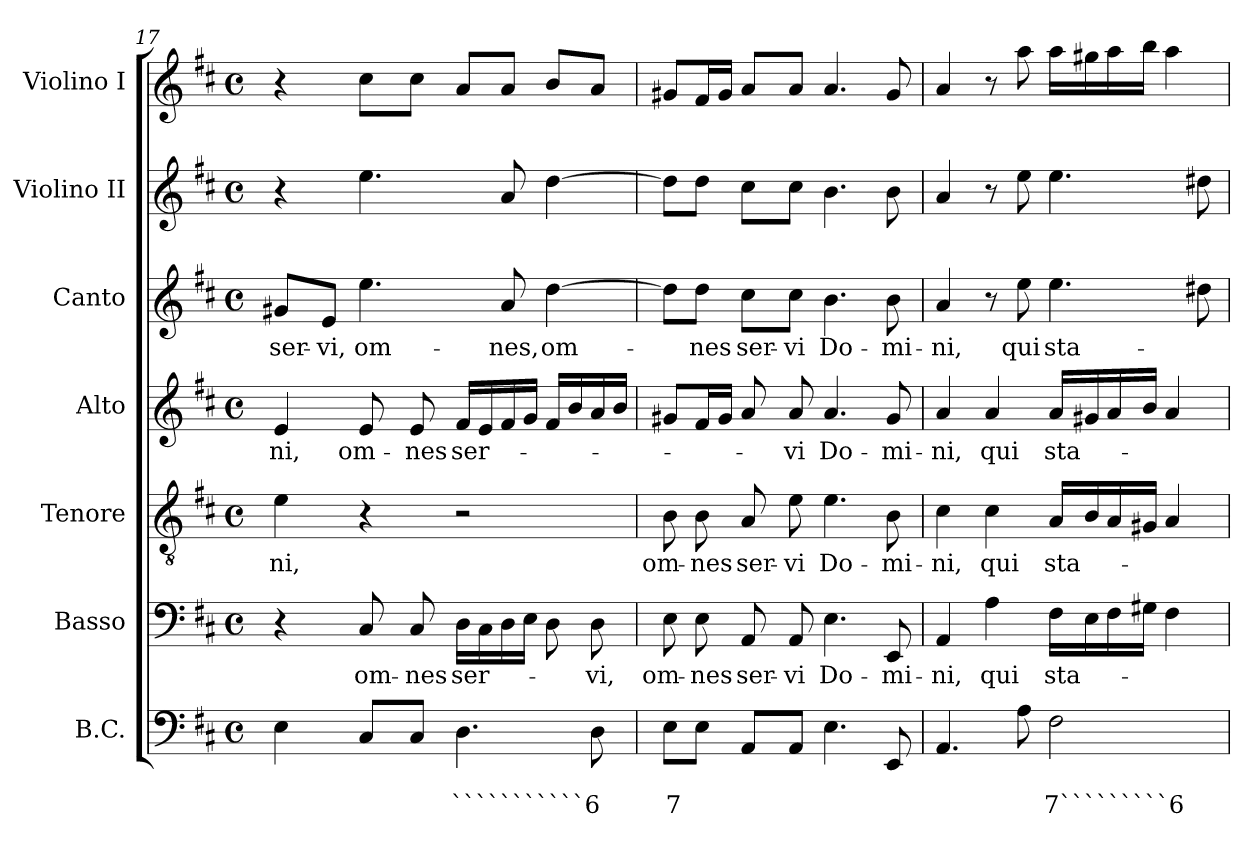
**kern	**text	**text	**kern	**text	**kern	**text	**kern	**text	**kern	**text	**kern	**kern
*part7	*part7	*part7	*part6	*part6	*part5	*part5	*part4	*part4	*part3	*part3	*part2	*part1
*staff7	*staff7	*staff7	*staff6	*staff6	*staff5	*staff5	*staff4	*staff4	*staff3	*staff3	*staff2	*staff1
*I"B.C.	*	*	*I"Basso	*	*I"Tenore	*	*I"Alto	*	*I"Canto	*	*I"Violino II	*I"Violino I
*I'BC	*	*	*I'B	*	*I'T	*	*I'A	*	*I'C	*	*I'Vln. II	*I'Vln. I
*clefF4	*	*	*clefF4	*	*clefGv2	*	*clefG2	*	*clefG2	*	*clefG2	*clefG2
*k[f#c#]	*	*	*k[f#c#]	*	*k[f#c#]	*	*k[f#c#]	*	*k[f#c#]	*	*k[f#c#]	*k[f#c#]
*D:	*	*	*D:	*	*D:	*	*D:	*	*D:	*	*D:	*D:
*M4/4	*	*	*M4/4	*	*M4/4	*	*M4/4	*	*M4/4	*	*M4/4	*M4/4
*met(c)	*	*	*met(c)	*	*met(c)	*	*met(c)	*	*met(c)	*	*met(c)	*met(c)
=17	=17	=17	=17	=17	=17	=17	=17	=17	=17	=17	=17	=17
!	!	!	!	!	!	!LO:LY:b	!	!	!	!	!	!
!	!	!	!	!	!	!	!	!LO:LY:b	!	!	!	!
!	!	!	!	!	!	!	!	!	!	!LO:LY:b	!	!
4E\	.	.	4r	.	4e\	-ni,	4e/	-ni,	8g#X/L	ser-	4r	4r
!	!	!	!	!	!	!	!	!	!	!LO:LY:b	!	!
.	.	.	.	.	.	.	.	.	8e/J	-vi,	.	.
!	!	!	!	!LO:LY:b	!	!	!	!	!	!	!	!
!	!	!	!	!	!	!	!	!LO:LY:b	!	!	!	!
!	!	!	!	!	!	!	!	!	!	!LO:LY:b	!	!
8C#/L	.	.	8C#/	om-	4r	.	8e/	om-	4.ee\	om-	4.ee\	8cc#\L
!	!	!	!	!LO:LY:b	!	!	!	!	!	!	!	!
!	!	!	!	!	!	!	!	!LO:LY:b	!	!	!	!
8C#/J	.	.	8C#/	-nes	.	.	8e/	-nes	.	.	.	8cc#\J
!	!	!LO:LY:b	!	!	!	!	!	!	!	!	!	!
!	!	!	!	!LO:LY:b	!	!	!	!	!	!	!	!
!	!	!	!	!	!	!	!	!LO:LY:b	!	!	!	!
4.D\	.	```````````6	16D\LL	ser-	2r	.	16f#/LL	ser-	.	.	.	8a/L
.	.	.	16C#\	.	.	.	16e/	.	.	.	.	.
!	!	!	!	!	!	!	!	!	!	!LO:LY:b	!	!
.	.	.	16D\	.	.	.	16f#/	.	8a/	-nes,	8a/	8a/J
.	.	.	16E\JJ	.	.	.	16g/JJ	.	.	.	.	.
!	!	!	!	!	!	!	!	!	!	!LO:LY:b	!	!
.	.	.	8D\	.	.	.	16f#/LL	.	[4dd\	om-	[4dd\	8b/L
.	.	.	.	.	.	.	16b/	.	.	.	.	.
!	!	!	!	!LO:LY:b	!	!	!	!	!	!	!	!
8D\	.	.	8D\	-vi,	.	.	16a/	.	.	.	.	8a/J
.	.	.	.	.	.	.	16b/JJ	.	.	.	.	.
=18	=18	=18	=18	=18	=18	=18	=18	=18	=18	=18	=18	=18
!	!	!LO:LY:b	!	!	!	!	!	!	!	!	!	!
!	!	!	!	!LO:LY:b	!	!	!	!	!	!	!	!
!	!	!	!	!	!	!LO:LY:b	!	!	!	!	!	!
8E\L	.	7	8E\	om-	8B\	om-	8g#X/L	.	8dd\L]	.	8dd\L]	8g#X/L
!	!	!	!	!LO:LY:b	!	!	!	!	!	!	!	!
!	!	!	!	!	!	!LO:LY:b	!	!	!	!	!	!
!	!	!	!	!	!	!	!	!	!	!LO:LY:b	!	!
8E\J	.	.	8E\	-nes	8B\	-nes	16f#/L	.	8dd\J	-nes	8dd\J	16f#/L
.	.	.	.	.	.	.	16g#/JJ	.	.	.	.	16g#/JJ
!	!	!	!	!LO:LY:b	!	!	!	!	!	!	!	!
!	!	!	!	!	!	!LO:LY:b	!	!	!	!	!	!
!	!	!	!	!	!	!	!	!	!	!LO:LY:b	!	!
8AA/L	.	.	8AA/	ser-	8A/	ser-	8a/	.	8cc#\L	ser-	8cc#\L	8a/L
!	!	!	!	!LO:LY:b	!	!	!	!	!	!	!	!
!	!	!	!	!	!	!LO:LY:b	!	!	!	!	!	!
!	!	!	!	!	!	!	!	!LO:LY:b	!	!	!	!
!	!	!	!	!	!	!	!	!	!	!LO:LY:b	!	!
8AA/J	.	.	8AA/	-vi	8e\	-vi	8a/	-vi	8cc#\J	-vi	8cc#\J	8a/J
!	!	!	!	!LO:LY:b	!	!	!	!	!	!	!	!
!	!	!	!	!	!	!LO:LY:b	!	!	!	!	!	!
!	!	!	!	!	!	!	!	!LO:LY:b	!	!	!	!
!	!	!	!	!	!	!	!	!	!	!LO:LY:b	!	!
4.E\	.	.	4.E\	Do-	4.e\	Do-	4.a/	Do-	4.b\	Do-	4.b\	4.a/
!	!	!	!	!LO:LY:b	!	!	!	!	!	!	!	!
!	!	!	!	!	!	!LO:LY:b	!	!	!	!	!	!
!	!	!	!	!	!	!	!	!LO:LY:b	!	!	!	!
!	!	!	!	!	!	!	!	!	!	!LO:LY:b	!	!
8EE/	.	.	8EE/	-mi-	8B\	-mi-	8g#/	-mi-	8b\	-mi-	8b\	8g#/
!!LO:PB:g=z
=19	=19	=19	=19	=19	=19	=19	=19	=19	=19	=19	=19	=19
!	!	!	!	!LO:LY:b	!	!	!	!	!	!	!	!
!	!	!	!	!	!	!LO:LY:b	!	!	!	!	!	!
!	!	!	!	!	!	!	!	!LO:LY:b	!	!	!	!
!	!	!	!	!	!	!	!	!	!	!LO:LY:b	!	!
4.AA/	.	.	4AA/	-ni,	4c#\	-ni,	4a/	-ni,	4a/	-ni,	4a/	4a/
!	!	!	!	!LO:LY:b	!	!	!	!	!	!	!	!
!	!	!	!	!	!	!LO:LY:b	!	!	!	!	!	!
!	!	!	!	!	!	!	!	!LO:LY:b	!	!	!	!
.	.	.	4A\	qui	4c#\	qui	4a/	qui	8r	.	8r	8r
!	!	!	!	!	!	!	!	!	!	!LO:LY:b	!	!
8A\	.	.	.	.	.	.	.	.	8ee\	qui	8ee\	8aa\
!	!	!LO:LY:b	!	!	!	!	!	!	!	!	!	!
!	!	!	!	!LO:LY:b	!	!	!	!	!	!	!	!
!	!	!	!	!	!	!LO:LY:b	!	!	!	!	!	!
!	!	!	!	!	!	!	!	!LO:LY:b	!	!	!	!
!	!	!	!	!	!	!	!	!	!	!LO:LY:b	!	!
2F#\	.	7`````````6	16F#\LL	sta-	16A/LL	sta-	16a/LL	sta-	4.ee\	sta-	4.ee\	16aa\LL
.	.	.	16E\	.	16B/	.	16g#X/	.	.	.	.	16gg#X\
.	.	.	16F#\	.	16A/	.	16a/	.	.	.	.	16aa\
.	.	.	16G#X\JJ	.	16G#X/JJ	.	16b/JJ	.	.	.	.	16bb\JJ
.	.	.	4F#\	.	4A/	.	4a/	.	.	.	.	4aa\
.	.	.	.	.	.	.	.	.	8dd#X\	.	8dd#X\	.
=	=	=	=	=	=	=	=	=	=	=	=	=
*-	*-	*-	*-	*-	*-	*-	*-	*-	*-	*-	*-	*-
